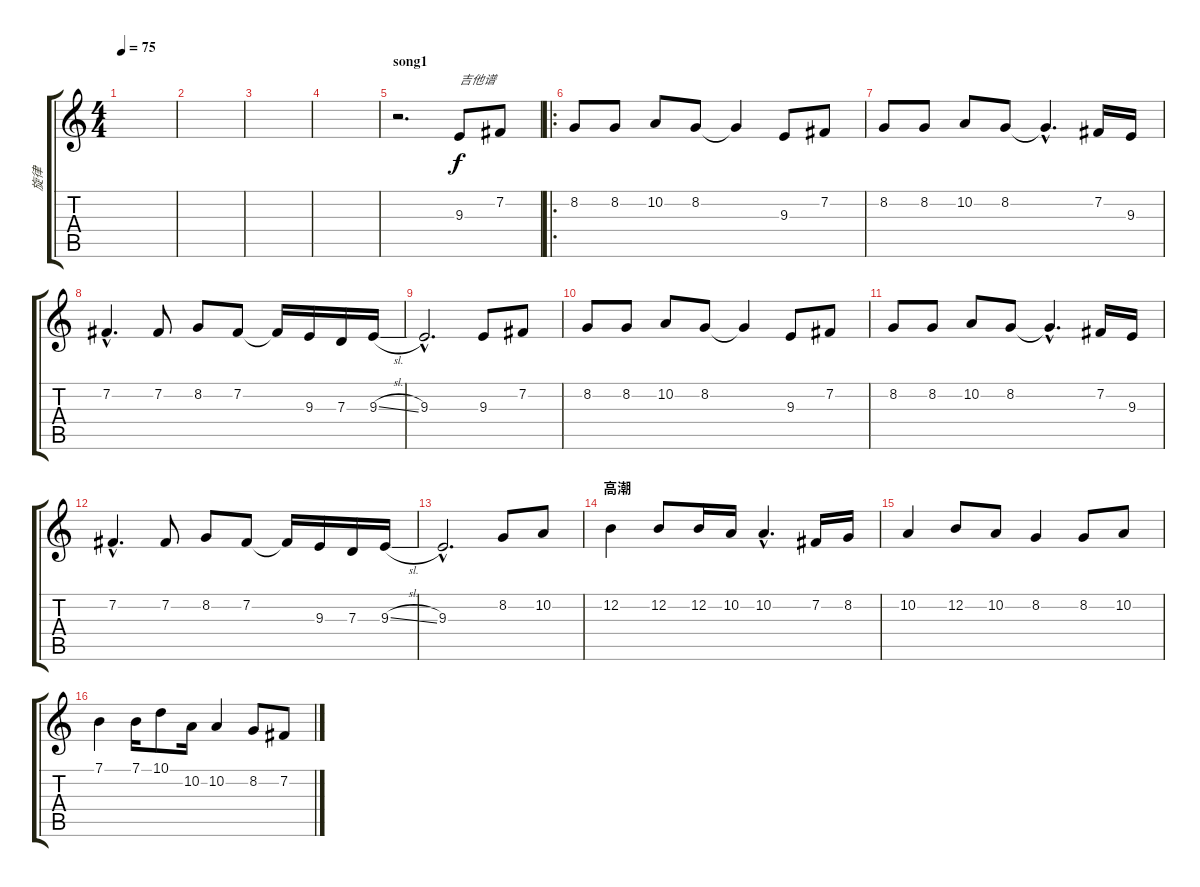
\track ("旋律" "旋律") {instrument panflute}
\staff {score tabs}
\tuning (E4 B3 G3 D3 A2 E2) {hide}
\ts (4 4)
\tempo 75
\clef g2
\ks c
|
|
|
|
\section ("" "song1")
r.2{d} 9.3.8{txt "吉他谱"} 7.2.8 |
\ro
8.2.8 8.2.8 10.2.8 8.2.8 8.2{t}.4 9.3.8 7.2.8 |
8.2.8 8.2.8 10.2.8 8.2.8 8.2{hac t}.4{d} 7.2.16 9.3.16 |
7.2{hac}.4{d} 7.2.8 8.2.8 7.2.8 7.2{t}.16 9.3.16 7.3.16 9.3{sl}.16 |
9.3{hac}.2{d} 9.3.8 7.2.8 |
8.2.8 8.2.8 10.2.8 8.2.8 8.2{t}.4 9.3.8 7.2.8 |
8.2.8 8.2.8 10.2.8 8.2.8 8.2{hac t}.4{d} 7.2.16 9.3.16 |
7.2{hac}.4{d} 7.2.8 8.2.8 7.2.8 7.2{t}.16 9.3.16 7.3.16 9.3{sl}.16 |
9.3{hac}.2{d} 8.2.8 10.2.8 |
\section ("" "高潮")
12.2.4 12.2.8 12.2.16 10.2.16 10.2{hac}.4{d} 7.2.16 8.2.16 |
10.2.4 12.2.8 10.2.8 8.2.4 8.2.8 10.2.8 |
7.1.4 7.1.16 10.1.8 10.2.16 10.2.4 8.2.8 7.2.8
